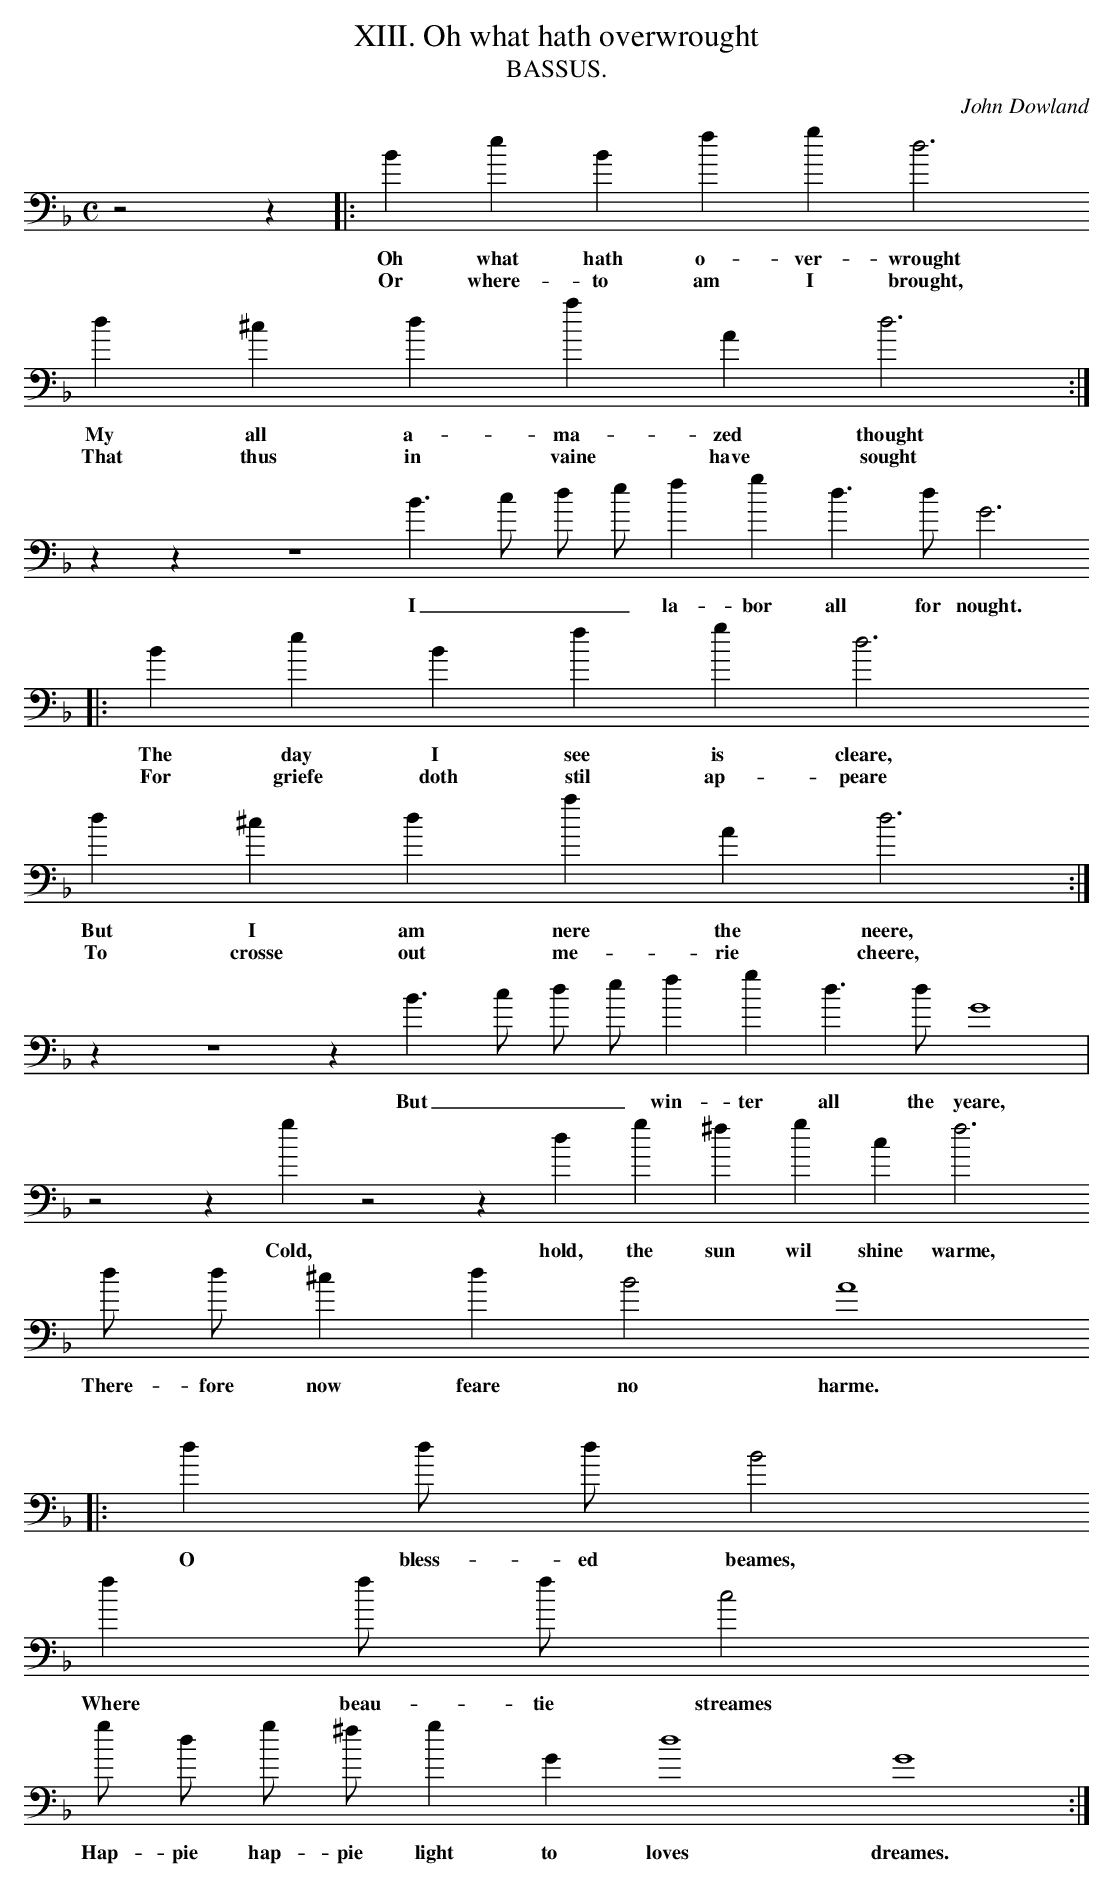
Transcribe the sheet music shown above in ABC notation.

X:1
T:XIII. Oh what hath overwrought
T:BASSUS.
C:John Dowland
M:C
L:1/4
K:G dor bass
z2 z |: B e B f g d3
w: Oh what hath o- ver- wrought
w: Or where- to am I brought,
d ^c d a A d3 :|
w: My all a- ma- zed thought
w: That thus in vaine have sought
 z z z4 B > c d/ e/ f g d > d G3
w: I _ _ _ la- bor all for nought.
|:B e B f g d3
w: The day I see is cleare,
w: For griefe doth stil ap- peare
d ^c d a A d3 :|
w: But I am nere the neere,
w: To crosse out me- rie cheere,
z z4 z B > c d/ e/ f g d > d G4 |
w: But _ _ _ win- ter all the yeare,
z2 z g z2 z d g ^f g c f3
w: Cold, hold, the sun wil shine warme,
d/ d/ ^c d B2 A4
w: There- fore now feare no harme.
|:d d/ d/ B2
w: O bless- ed beames,
f f/ f/ c2
w: Where beau- tie streames
g/ d/ g/ ^f/ g G d4 G4 :|
w: Hap- pie hap- pie light to loves dreames.
